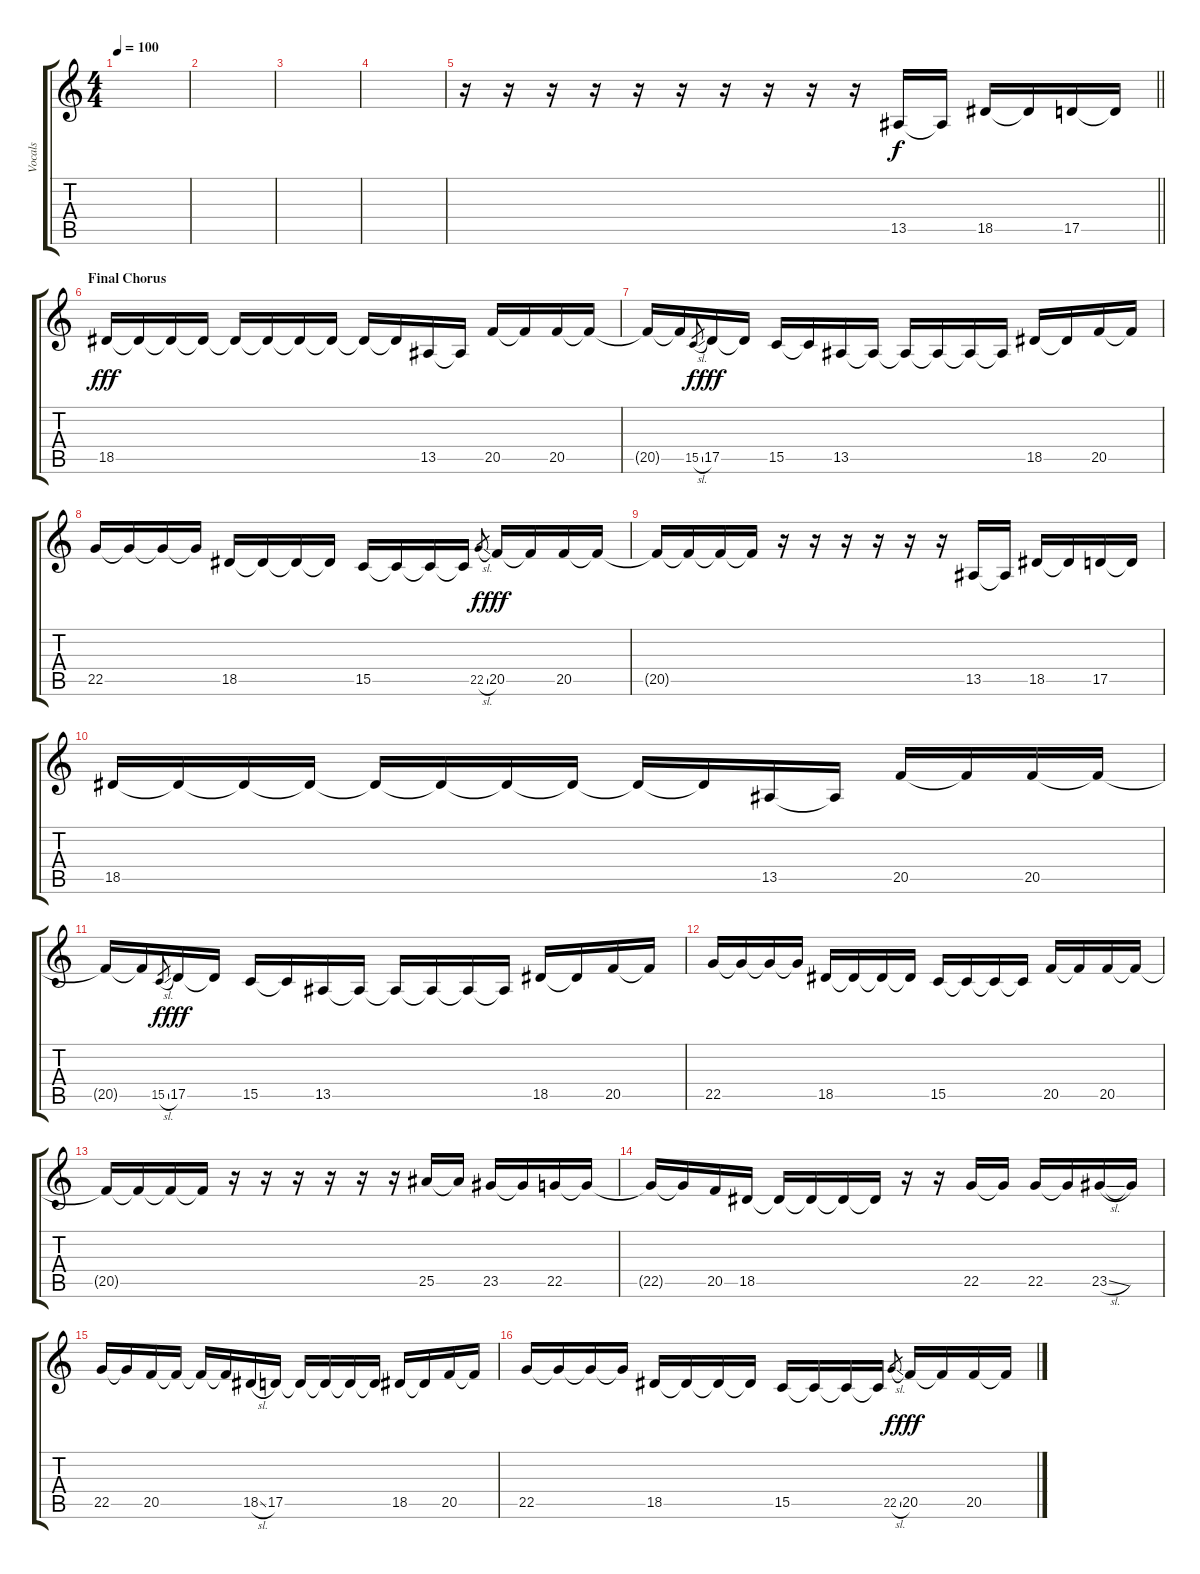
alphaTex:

\track ("Vocals" "Vocals") {instrument trumpet}
\staff {score tabs}
\tuning (E4 B3 G3 D3 A2 E2) {hide}
\ts (4 4)
\tempo 100
\clef g2
\ks c
|
|
|
|
\barLineRight lightlight
r.16 r.16 r.16 r.16 r.16 r.16 r.16 r.16 r.16 r.16 13.5.16 13.5{t}.16 18.5.16 18.5{t}.16 17.5.16 17.5{t}.16 |
\section ("" "Final Chorus")
18.5.16{dy fff} 18.5{t}.16 18.5{t}.16 18.5{t}.16 18.5{t}.16 18.5{t}.16 18.5{t}.16 18.5{t}.16 18.5{t}.16 18.5{t}.16 13.5.16 13.5{t}.16 20.5.16 20.5{t}.16 20.5.16 20.5{t}.16 |
20.5{t}.16 20.5{t}.16 15.5{sl}.8{gr dy f} 17.5.16{dy fff} 17.5{t}.16 15.5.16 15.5{t}.16 13.5.16 13.5{t}.16 13.5{t}.16 13.5{t}.16 13.5{t}.16 13.5{t}.16 18.5.16 18.5{t}.16 20.5.16 20.5{t}.16 |
22.5.16 22.5{t}.16 22.5{t}.16 22.5{t}.16 18.5.16 18.5{t}.16 18.5{t}.16 18.5{t}.16 15.5.16 15.5{t}.16 15.5{t}.16 15.5{t}.16 22.5{sl}.8{gr dy f} 20.5.16{dy fff} 20.5{t}.16 20.5.16 20.5{t}.16 |
20.5{t}.16 20.5{t}.16 20.5{t}.16 20.5{t}.16 r.16 r.16 r.16 r.16 r.16 r.16 13.5.16 13.5{t}.16 18.5.16 18.5{t}.16 17.5.16 17.5{t}.16 |
18.5.16 18.5{t}.16 18.5{t}.16 18.5{t}.16 18.5{t}.16 18.5{t}.16 18.5{t}.16 18.5{t}.16 18.5{t}.16 18.5{t}.16 13.5.16 13.5{t}.16 20.5.16 20.5{t}.16 20.5.16 20.5{t}.16 |
20.5{t}.16 20.5{t}.16 15.5{sl}.8{gr dy f} 17.5.16{dy fff} 17.5{t}.16 15.5.16 15.5{t}.16 13.5.16 13.5{t}.16 13.5{t}.16 13.5{t}.16 13.5{t}.16 13.5{t}.16 18.5.16 18.5{t}.16 20.5.16 20.5{t}.16 |
22.5.16 22.5{t}.16 22.5{t}.16 22.5{t}.16 18.5.16 18.5{t}.16 18.5{t}.16 18.5{t}.16 15.5.16 15.5{t}.16 15.5{t}.16 15.5{t}.16 20.5.16 20.5{t}.16 20.5.16 20.5{t}.16 |
20.5{t}.16 20.5{t}.16 20.5{t}.16 20.5{t}.16 r.16 r.16 r.16 r.16 r.16 r.16 25.5.16 25.5{t}.16 23.5.16 23.5{t}.16 22.5.16 22.5{t}.16 |
22.5{t}.16 22.5{t}.16 20.5.16 18.5.16 18.5{t}.16 18.5{t}.16 18.5{t}.16 18.5{t}.16 r.16 r.16 22.5.16 22.5{t}.16 22.5.16 22.5{t}.16 23.5{sl}.16 23.5{t}.16 |
22.5.16 22.5{t}.16 20.5.16 20.5{t}.16 20.5{t}.16 20.5{t}.16 18.5{sl}.16 17.5.16 17.5{t}.16 17.5{t}.16 17.5{t}.16 17.5{t}.16 18.5.16 18.5{t}.16 20.5.16 20.5{t}.16 |
22.5.16 22.5{t}.16 22.5{t}.16 22.5{t}.16 18.5.16 18.5{t}.16 18.5{t}.16 18.5{t}.16 15.5.16 15.5{t}.16 15.5{t}.16 15.5{t}.16 22.5{sl}.8{gr dy f} 20.5.16{dy fff} 20.5{t}.16 20.5.16 20.5{t}.16
